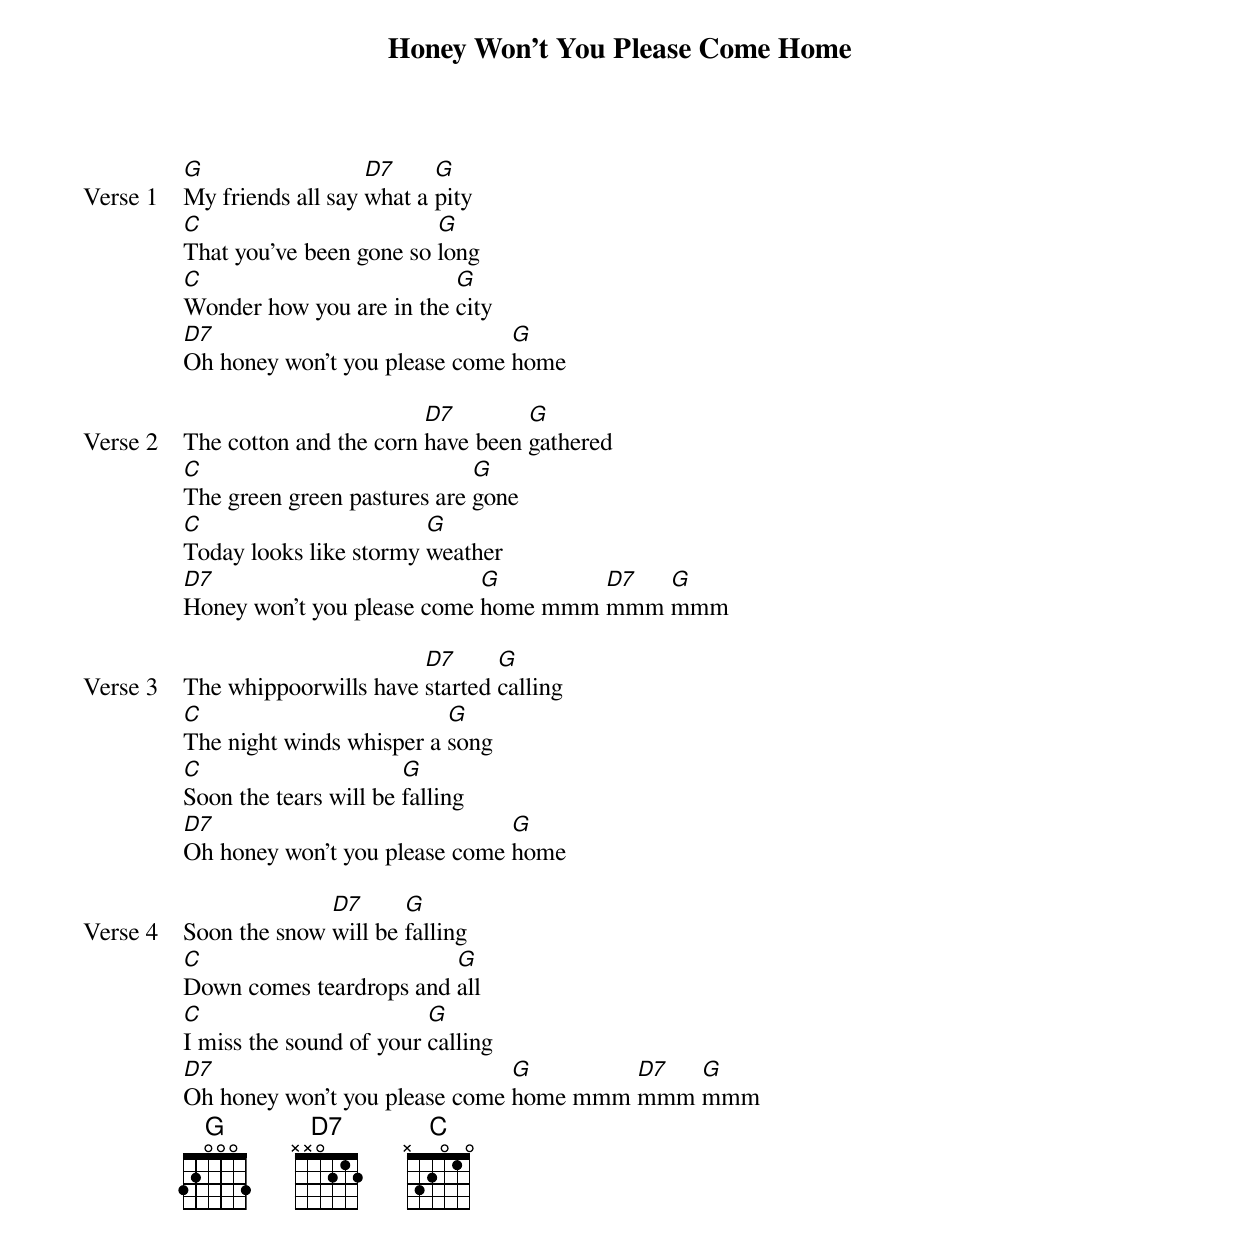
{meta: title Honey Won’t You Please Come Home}
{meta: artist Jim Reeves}
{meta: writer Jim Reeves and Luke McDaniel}

{start_of_verse: Verse 1}
[G]My friends all say [D7]what a [G]pity
[C]That you've been gone so [G]long
[C]Wonder how you are in the [G]city
[D7]Oh honey won't you please come [G]home
{end_of_verse}

{start_of_verse: Verse 2}
The cotton and the corn [D7]have been [G]gathered
[C]The green green pastures are [G]gone
[C]Today looks like stormy [G]weather
[D7]Honey won't you please come [G]home mmm [D7]mmm [G]mmm
{end_of_verse}

{start_of_verse: Verse 3}
The whippoorwills have [D7]started [G]calling
[C]The night winds whisper a [G]song
[C]Soon the tears will be [G]falling
[D7]Oh honey won't you please come [G]home
{end_of_verse}

{start_of_verse: Verse 4}
Soon the snow [D7]will be [G]falling
[C]Down comes teardrops and [G]all
[C]I miss the sound of your [G]calling
[D7]Oh honey won't you please come [G]home mmm [D7]mmm [G]mmm
{end_of_verse}
